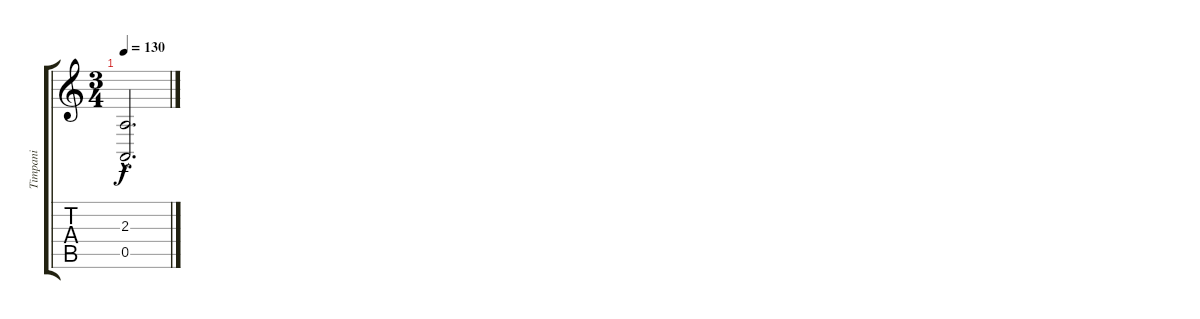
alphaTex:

\track ("Timpani" "Timpani") {instrument timpani}
\staff {score tabs}
\tuning (E4 B3 G3 D3 A2 E2) {hide}
\ts (3 4)
\tempo 130
\clef g2
\ks c
(2.3{hac} 0.5{hac}).2{d dy f}
